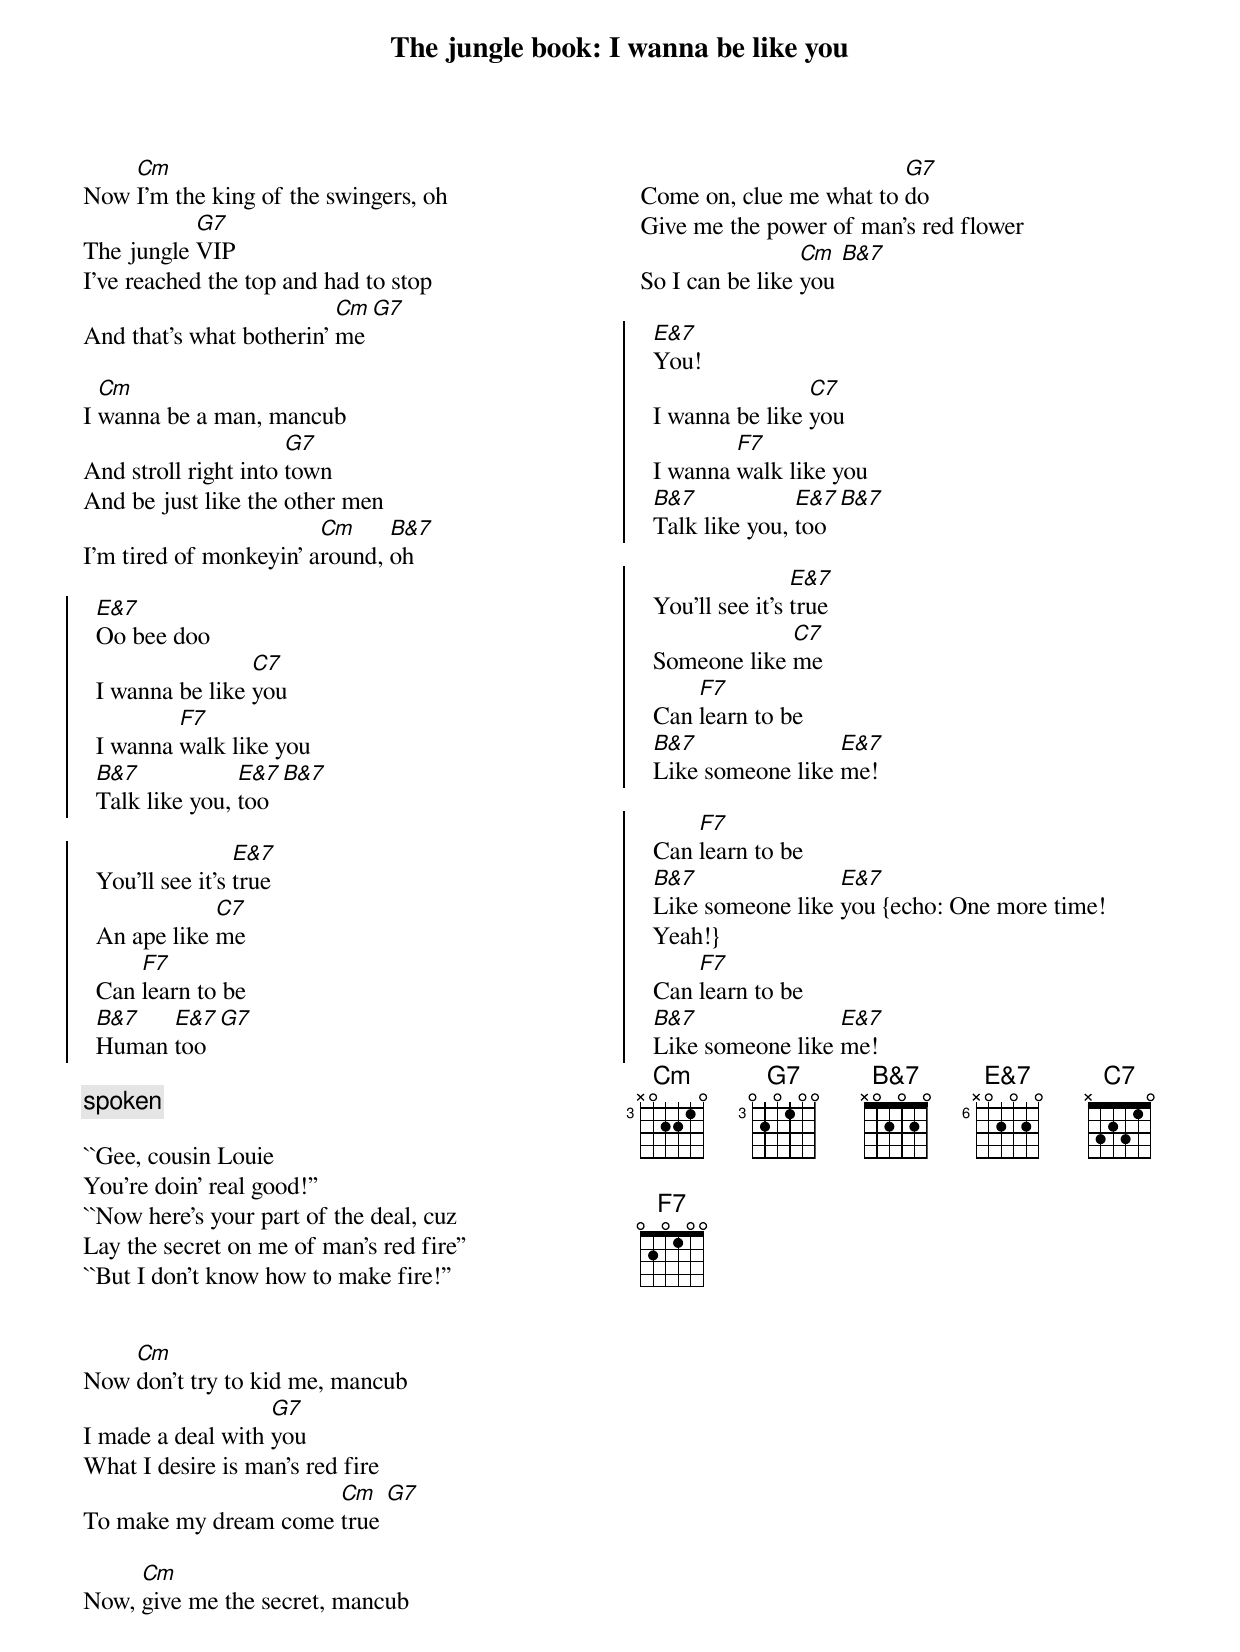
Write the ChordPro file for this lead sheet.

{title: The jungle book: I wanna be like you}
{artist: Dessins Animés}
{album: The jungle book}
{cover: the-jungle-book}
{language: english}
{columns: 2}
{define: Cm base-fret 3 frets X 0 2 2 1 0}
{define: G7 base-fret 3 frets 0 2 0 1 0 0}
{define: B&7 base-fret 1 frets X 0 2 0 2 0}
{define: E&7 base-fret 6 frets X 0 2 0 2 0}
{define: C7 frets X 3 2 3 1 0}
{define: F7 base-fret 1 frets 0 2 0 1 0 0}


Now [Cm]I'm the king of the swingers, oh
The jungle [G7]VIP
I've reached the top and had to stop
And that's what botherin' [Cm]me [G7]

I [Cm]wanna be a man, mancub
And stroll right into [G7]town
And be just like the other men
I'm tired of monkeyin' a[Cm]round, [B&7]oh

{start_of_chorus}
  [E&7]Oo bee doo
  I wanna be like [C7]you
  I wanna [F7]walk like you
  [B&7]Talk like you, [E&7]too [B&7]
{end_of_chorus}

{start_of_chorus}
  You'll see it's [E&7]true
  An ape like [C7]me
  Can [F7]learn to be
  [B&7]Human [E&7]too [G7]
{end_of_chorus}

{comment: spoken}

``Gee, cousin Louie
You're doin' real good!''
``Now here's your part of the deal, cuz
Lay the secret on me of man's red fire''
``But I don't know how to make fire!''


Now [Cm]don't try to kid me, mancub
I made a deal with [G7]you
What I desire is man's red fire
To make my dream come [Cm]true [G7]

Now, [Cm]give me the secret, mancub
Come on, clue me what to [G7]do
Give me the power of man's red flower
So I can be like [Cm]you [B&7]

{start_of_chorus}
  [E&7]You!
  I wanna be like [C7]you
  I wanna [F7]walk like you
  [B&7]Talk like you, [E&7]too [B&7]
{end_of_chorus}

{start_of_chorus}
  You'll see it's [E&7]true
  Someone like [C7]me
  Can [F7]learn to be
  [B&7]Like someone like [E&7]me!
{end_of_chorus}

{start_of_chorus}
  Can [F7]learn to be
  [B&7]Like someone like [E&7]you {echo: One more time! Yeah!}
  Can [F7]learn to be
  [B&7]Like someone like [E&7]me!
{end_of_chorus}
